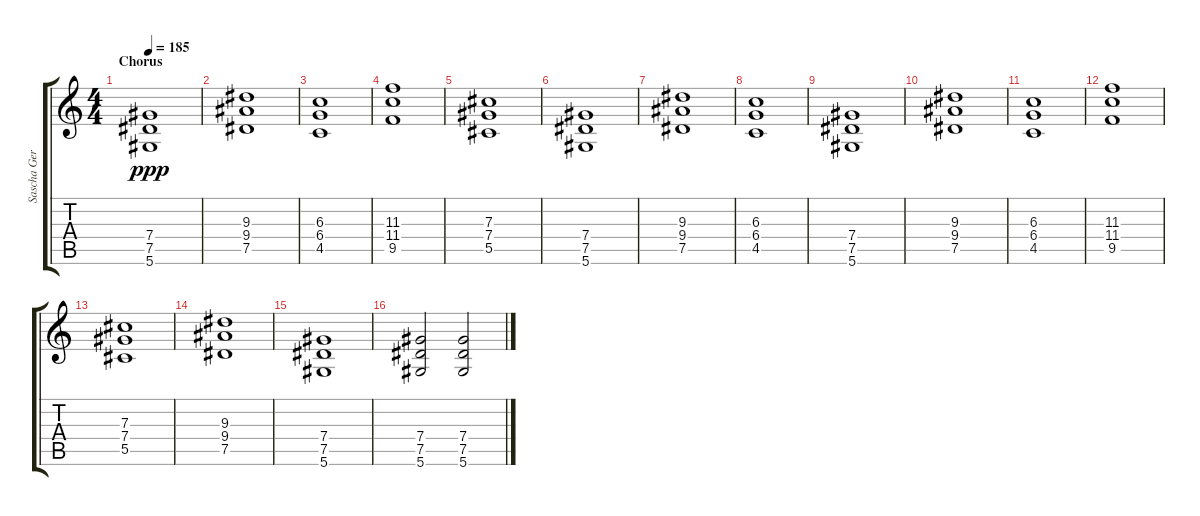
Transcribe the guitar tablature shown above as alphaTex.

\track ("Sascha Gerstner" "Sascha Ger") {instrument distortionguitar}
\staff {score tabs}
\tuning (Eb4 Bb3 Gb3 Db3 Ab2 Eb2) {hide}
\ts (4 4)
\section ("" "Chorus")
\tempo 185
\clef g2
\ks c
(7.4 7.5 5.6).1{dy ppp} |
(9.3 9.4 7.5).1 |
(6.3 6.4 4.5).1 |
(11.3 11.4 9.5).1 |
(7.3 7.4 5.5).1 |
(7.4 7.5 5.6).1 |
(9.3 9.4 7.5).1 |
(6.3 6.4 4.5).1 |
(7.4 7.5 5.6).1 |
(9.3 9.4 7.5).1 |
(6.3 6.4 4.5).1 |
(11.3 11.4 9.5).1 |
(7.3 7.4 5.5).1 |
(9.3 9.4 7.5).1 |
(7.4 7.5 5.6).1 |
(7.4 7.5 5.6).2 (7.4 7.5 5.6).2
